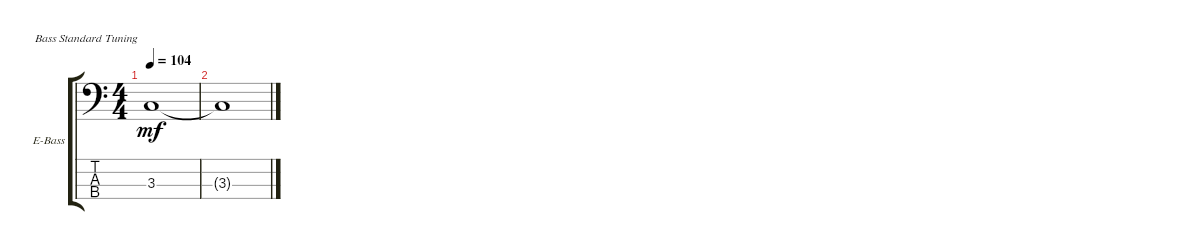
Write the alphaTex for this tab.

\defaultSystemsLayout 4
\bracketExtendMode groupsimilarinstruments
\firstSystemTrackNameOrientation horizontal
\otherSystemsTrackNameOrientation horizontal
\track ("Electric Bass" "E-Bass") {instrument electricbassfinger}
\staff {score tabs}
\tuning (G2 D2 A1 E1)
\ts (4 4)
\tempo 104
\clef f4
\ks c
3.3{t}.1{dy mf} |
3.3{t}.1
